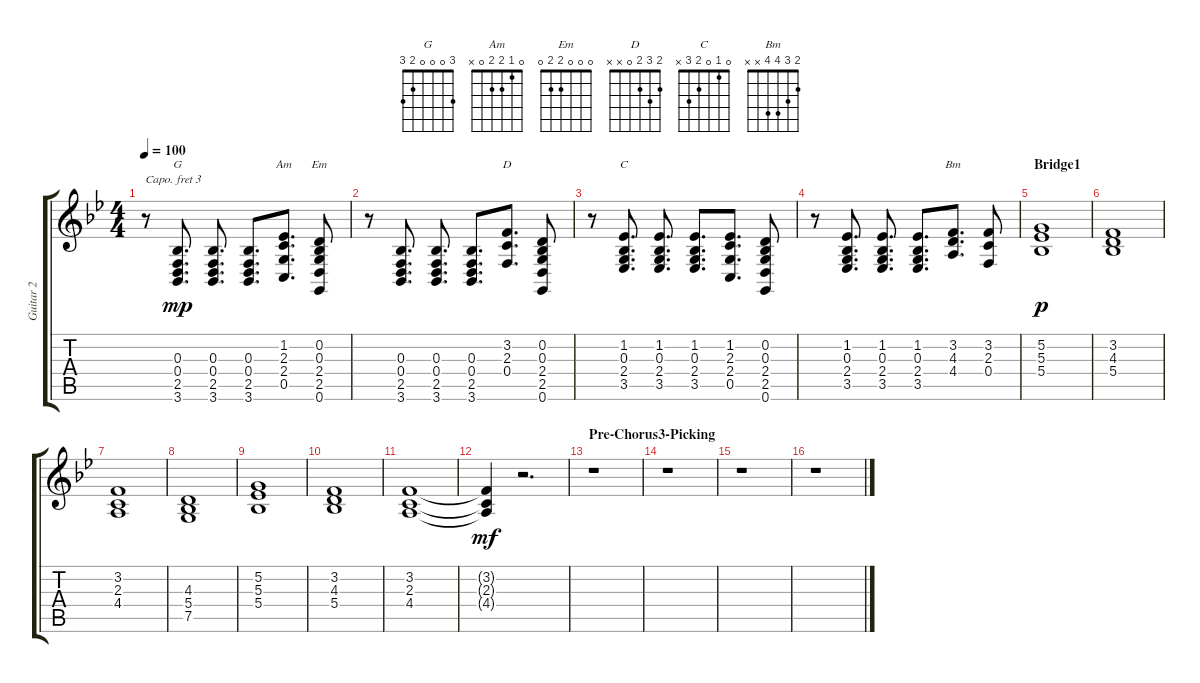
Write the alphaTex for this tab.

\track ("Guitar 2" "Guitar 2") {instrument acousticgrandpiano}
\staff {score tabs}
\capo 3
\tuning (E4 B3 G3 D3 A2 E2) {hide}
\chord ("G" 3 0 0 0 2 3)
\chord ("Am" 0 1 2 2 0 x)
\chord ("Em" 0 0 0 2 2 0)
\chord ("D" 2 3 2 0 x x)
\chord ("C" 0 1 0 2 3 x)
\chord ("Bm" 2 3 4 4 x x)
\ts (4 4)
\tempo 100
\clef g2
\ks gminor
r.8{dy mp} (0.3 0.4 2.5 3.6).8{d ch "G"} (0.3 0.4 2.5 3.6).8{d} (0.3 0.4 2.5 3.6).8{d} (1.2 2.3 2.4 0.5).8{d ch "Am"} (0.2 0.3 2.4 2.5 0.6).8{ch "Em"} |
r.8 (0.3 0.4 2.5 3.6).8{d} (0.3 0.4 2.5 3.6).8{d} (0.3 0.4 2.5 3.6).8{d} (3.2 2.3 0.4).8{d ch "D"} (0.2 0.3 2.4 2.5 0.6).8 |
r.8 (1.2 0.3 2.4 3.5).8{d ch "C"} (1.2 0.3 2.4 3.5).8{d} (1.2 0.3 2.4 3.5).8{d} (1.2 2.3 2.4 0.5).8{d} (0.2 0.3 2.4 2.5 0.6).8 |
r.8 (1.2 0.3 2.4 3.5).8{d} (1.2 0.3 2.4 3.5).8{d} (1.2 0.3 2.4 3.5).8{d} (3.2 4.3 4.4).8{d ch "Bm"} (3.2 2.3 0.4).8 |
\section ("" "Bridge1")
(5.2 5.3 5.4).1{dy p} |
(3.2 4.3 5.4).1 |
(3.2 2.3 4.4).1 |
(4.3 5.4 7.5).1 |
(5.2 5.3 5.4).1 |
(3.2 4.3 5.4).1 |
(3.2 2.3 4.4).1 |
(3.2{t} 2.3{t} 4.4{t}).4{dy mf} r.2{d} |
\section ("" "Pre-Chorus3-Picking")
r.1 |
r.1 |
r.1 |
r.1
